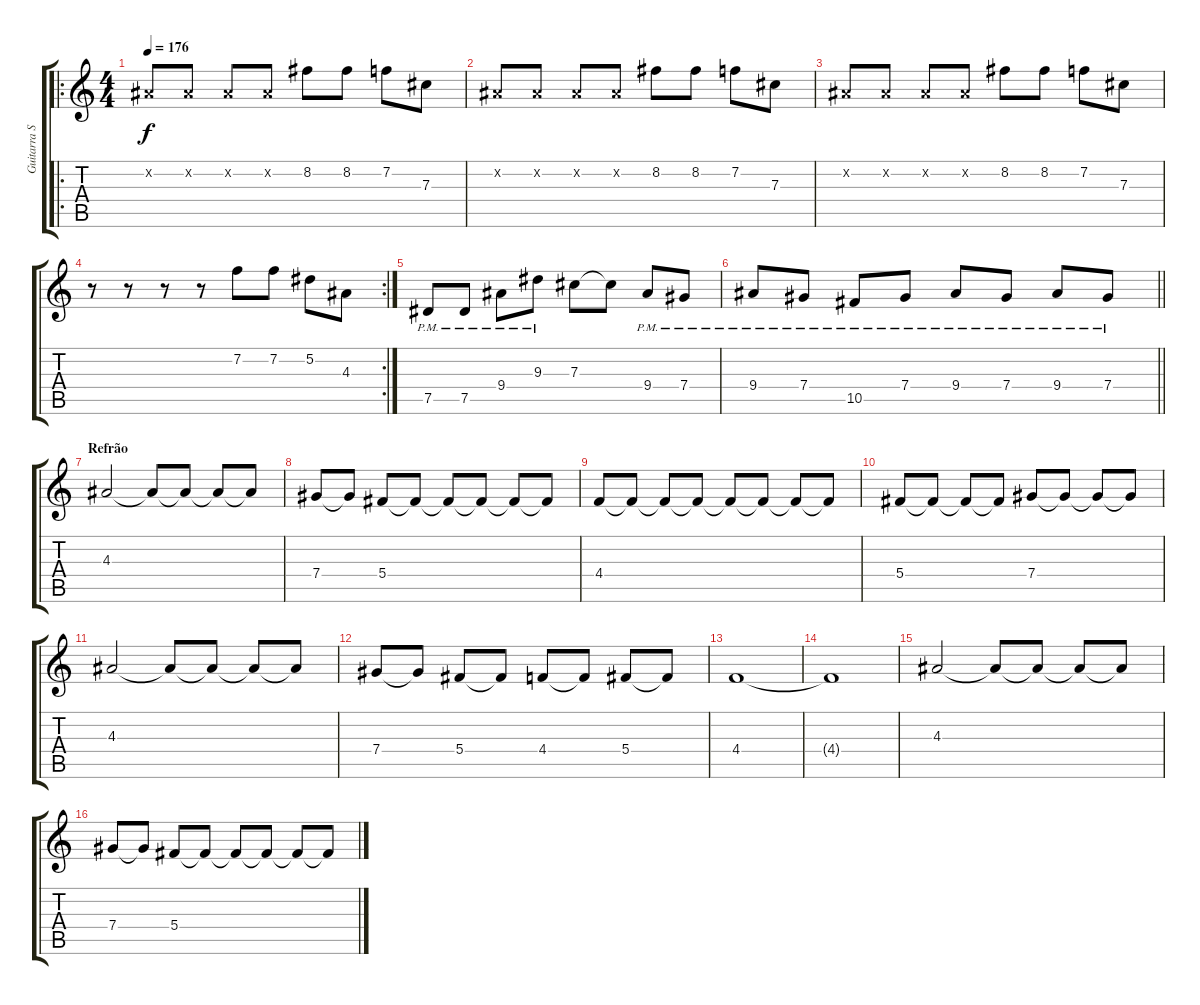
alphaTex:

\track ("Guitarra Solo" "Guitarra S") {instrument distortionguitar}
\staff {score tabs}
\tuning (Eb4 Bb3 Gb3 Db3 Ab2 Eb2) {hide}
\ro
\ts (4 4)
\tempo 176
\clef g2
\ks c
0.2{x}.8{dy f} 0.2{x}.8 0.2{x}.8 0.2{x}.8 8.2.8 8.2.8 7.2.8 7.3.8 |
0.2{x}.8 0.2{x}.8 0.2{x}.8 0.2{x}.8 8.2.8 8.2.8 7.2.8 7.3.8 |
0.2{x}.8 0.2{x}.8 0.2{x}.8 0.2{x}.8 8.2.8 8.2.8 7.2.8 7.3.8 |
\rc 2
r.8 r.8 r.8 r.8 7.2.8 7.2.8 5.2.8 4.3.8 |
7.5{pm}.8{volume 13} 7.5{pm}.8 9.4{pm}.8 9.3{pm}.8 7.3.8 7.3{t}.8 9.4{pm}.8 7.4{pm}.8 |
\barLineRight lightlight
9.4{pm}.8 7.4{pm}.8 10.5{pm}.8 7.4{pm}.8 9.4{pm}.8 7.4{pm}.8 9.4{pm}.8 7.4{pm}.8 |
\section ("" "Refrão")
4.3.2{volume 8} 4.3{t}.8 4.3{t}.8 4.3{t}.8 4.3{t}.8 |
7.4.8 7.4{t}.8 5.4.8 5.4{t}.8 5.4{t}.8 5.4{t}.8 5.4{t}.8 5.4{t}.8 |
4.4.8 4.4{t}.8 4.4{t}.8 4.4{t}.8 4.4{t}.8 4.4{t}.8 4.4{t}.8 4.4{t}.8 |
5.4.8 5.4{t}.8 5.4{t}.8 5.4{t}.8 7.4.8 7.4{t}.8 7.4{t}.8 7.4{t}.8 |
4.3.2 4.3{t}.8 4.3{t}.8 4.3{t}.8 4.3{t}.8 |
7.4.8 7.4{t}.8 5.4.8 5.4{t}.8 4.4.8 4.4{t}.8 5.4.8 5.4{t}.8 |
4.4.1 |
4.4{t}.1 |
4.3.2 4.3{t}.8 4.3{t}.8 4.3{t}.8 4.3{t}.8 |
7.4.8 7.4{t}.8 5.4.8 5.4{t}.8 5.4{t}.8 5.4{t}.8 5.4{t}.8 5.4{t}.8
